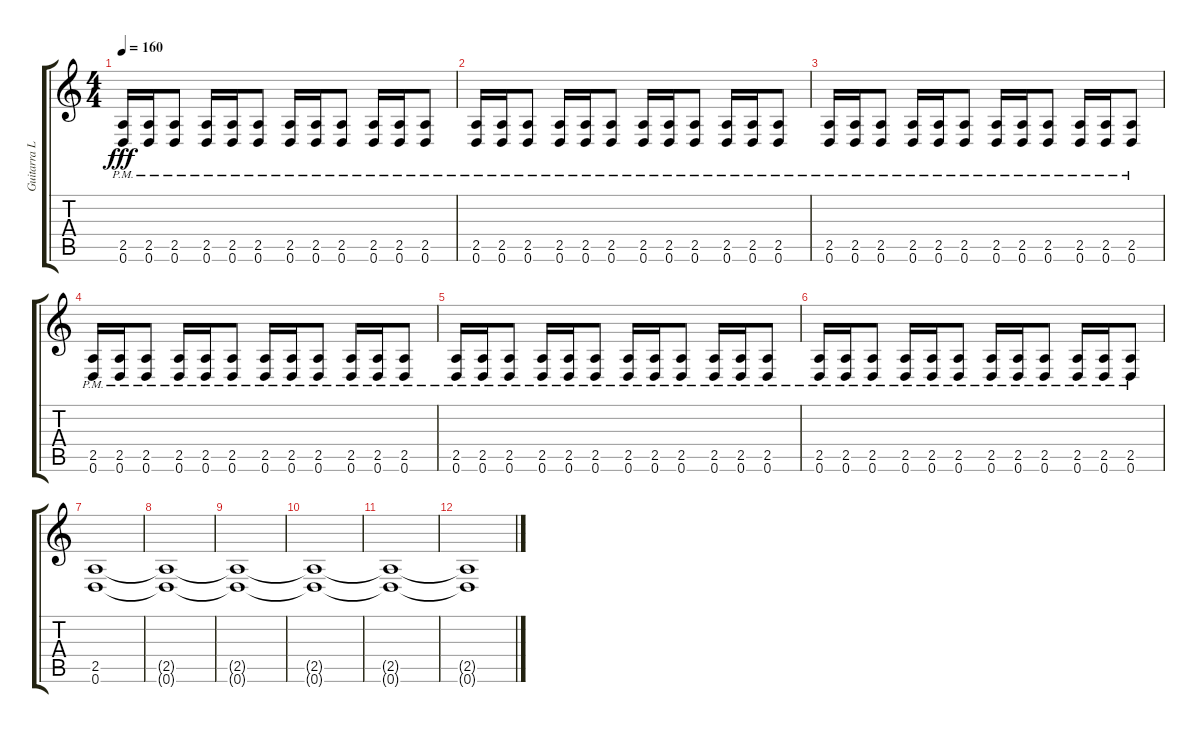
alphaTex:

\track ("Guitarra Lider" "Guitarra L") {instrument overdrivenguitar}
\staff {score tabs}
\tuning (D4 A3 F3 C3 G2 D2) {hide}
\ts (4 4)
\tempo 160
\clef g2
\ks c
(2.5{pm} 0.6{pm}).16{dy fff} (2.5{pm} 0.6{pm}).16 (2.5{pm} 0.6{pm}).8 (2.5{pm} 0.6{pm}).16 (2.5{pm} 0.6{pm}).16 (2.5{pm} 0.6{pm}).8 (2.5{pm} 0.6{pm}).16 (2.5{pm} 0.6{pm}).16 (2.5{pm} 0.6{pm}).8 (2.5{pm} 0.6{pm}).16 (2.5{pm} 0.6{pm}).16 (2.5{pm} 0.6{pm}).8 |
(2.5{pm} 0.6{pm}).16 (2.5{pm} 0.6{pm}).16 (2.5{pm} 0.6{pm}).8 (2.5{pm} 0.6{pm}).16 (2.5{pm} 0.6{pm}).16 (2.5{pm} 0.6{pm}).8 (2.5{pm} 0.6{pm}).16 (2.5{pm} 0.6{pm}).16 (2.5{pm} 0.6{pm}).8 (2.5{pm} 0.6{pm}).16 (2.5{pm} 0.6{pm}).16 (2.5{pm} 0.6{pm}).8 |
(2.5{pm} 0.6{pm}).16 (2.5{pm} 0.6{pm}).16 (2.5{pm} 0.6{pm}).8 (2.5{pm} 0.6{pm}).16 (2.5{pm} 0.6{pm}).16 (2.5{pm} 0.6{pm}).8 (2.5{pm} 0.6{pm}).16 (2.5{pm} 0.6{pm}).16 (2.5{pm} 0.6{pm}).8 (2.5{pm} 0.6{pm}).16 (2.5{pm} 0.6{pm}).16 (2.5{pm} 0.6{pm}).8 |
(2.5{pm} 0.6{pm}).16 (2.5{pm} 0.6{pm}).16 (2.5{pm} 0.6{pm}).8 (2.5{pm} 0.6{pm}).16 (2.5{pm} 0.6{pm}).16 (2.5{pm} 0.6{pm}).8 (2.5{pm} 0.6{pm}).16 (2.5{pm} 0.6{pm}).16 (2.5{pm} 0.6{pm}).8 (2.5{pm} 0.6{pm}).16 (2.5{pm} 0.6{pm}).16 (2.5{pm} 0.6{pm}).8 |
(2.5{pm} 0.6{pm}).16 (2.5{pm} 0.6{pm}).16 (2.5{pm} 0.6{pm}).8 (2.5{pm} 0.6{pm}).16 (2.5{pm} 0.6{pm}).16 (2.5{pm} 0.6{pm}).8 (2.5{pm} 0.6{pm}).16 (2.5{pm} 0.6{pm}).16 (2.5{pm} 0.6{pm}).8 (2.5{pm} 0.6{pm}).16 (2.5{pm} 0.6{pm}).16 (2.5{pm} 0.6{pm}).8 |
(2.5{pm} 0.6{pm}).16 (2.5{pm} 0.6{pm}).16 (2.5{pm} 0.6{pm}).8 (2.5{pm} 0.6{pm}).16 (2.5{pm} 0.6{pm}).16 (2.5{pm} 0.6{pm}).8 (2.5{pm} 0.6{pm}).16 (2.5{pm} 0.6{pm}).16 (2.5{pm} 0.6{pm}).8 (2.5{pm} 0.6{pm}).16 (2.5{pm} 0.6{pm}).16 (2.5{pm} 0.6{pm}).8 |
(2.5 0.6).1 |
(2.5{t} 0.6{t}).1 |
(2.5{t} 0.6{t}).1 |
(2.5{t} 0.6{t}).1 |
(2.5{t} 0.6{t}).1 |
(2.5{t} 0.6{t}).1
